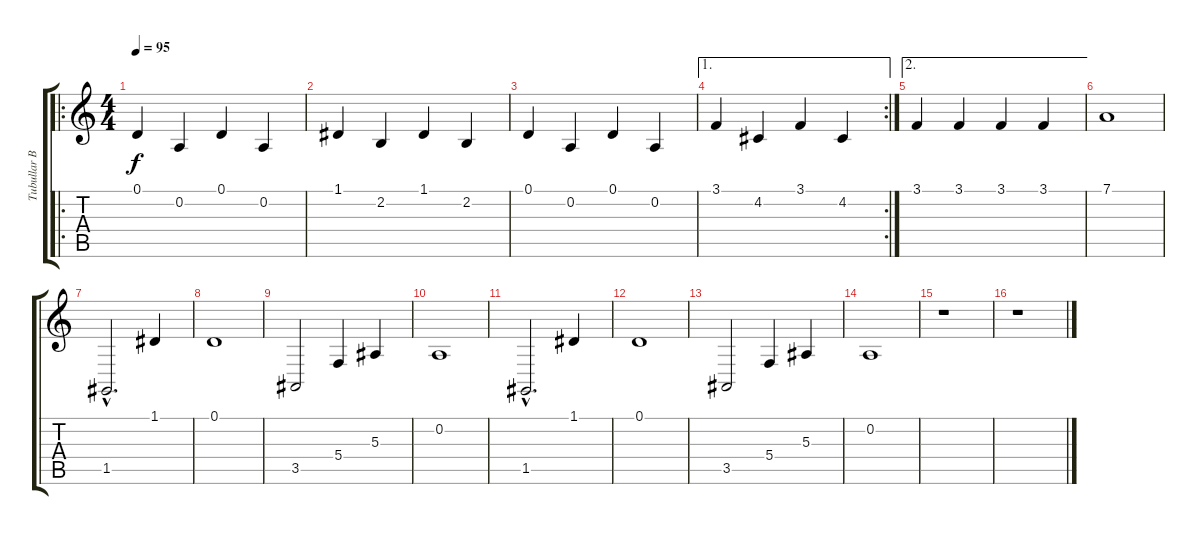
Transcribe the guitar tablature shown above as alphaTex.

\track ("Tubullar Bells" "Tubullar B") {instrument tubularbells}
\staff {score tabs}
\tuning (D4 A3 F3 C3 G2 D2) {hide}
\ro
\ts (4 4)
\tempo 95
\clef g2
\ks c
0.1.4{dy f} 0.2.4 0.1.4 0.2.4 |
1.1.4 2.2.4 1.1.4 2.2.4 |
0.1.4 0.2.4 0.1.4 0.2.4 |
\ae 1
\rc 2
3.1.4 4.2.4 3.1.4 4.2.4 |
\ae 2
3.1.4 3.1.4 3.1.4 3.1.4 |
7.1.1 |
1.5{hac}.2{d} 1.1.4 |
0.1.1 |
3.5.2 5.4.4 5.3.4 |
0.2.1 |
1.5{hac}.2{d} 1.1.4 |
0.1.1 |
3.5.2 5.4.4 5.3.4 |
0.2.1 |
r.1 |
r.1
